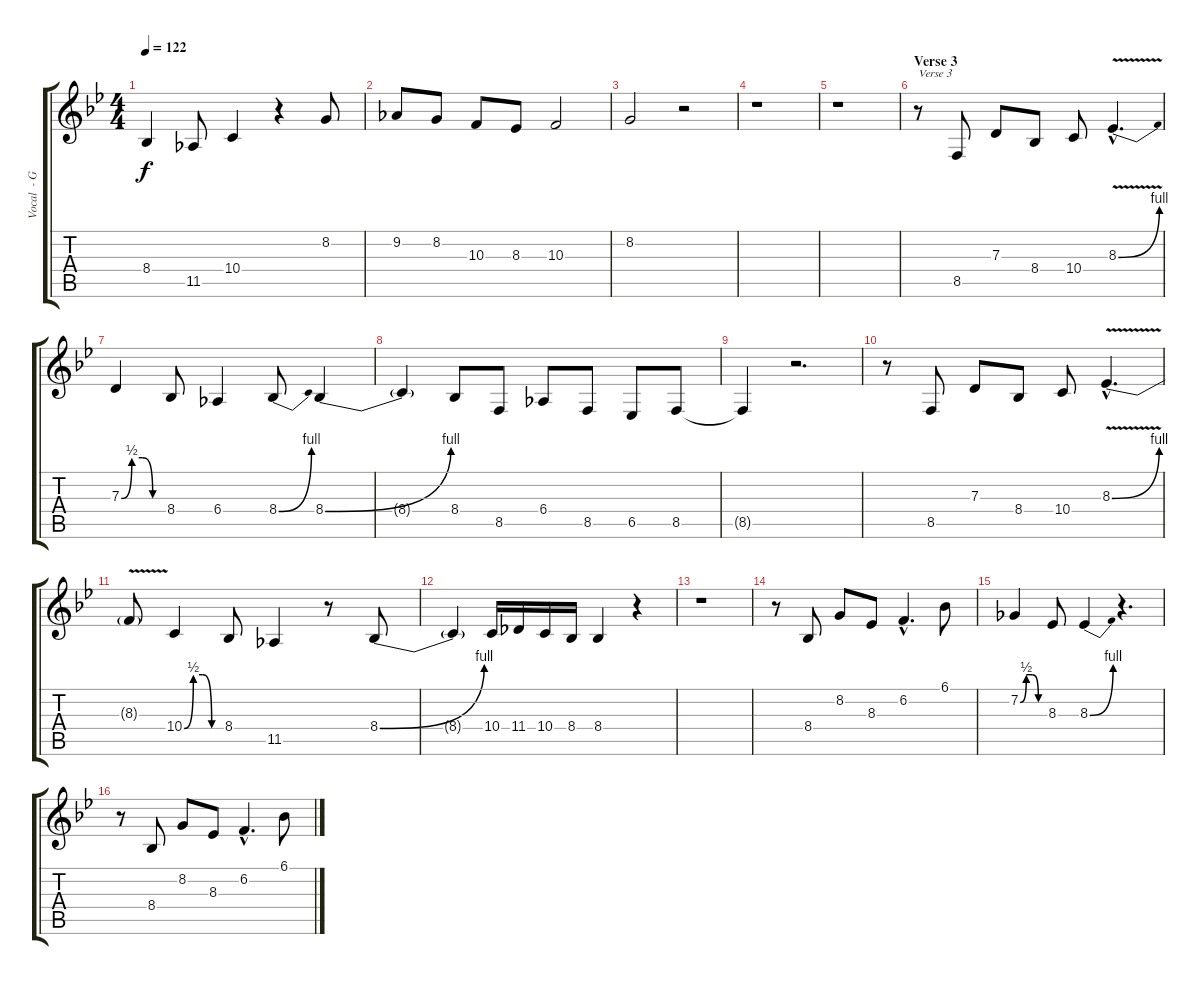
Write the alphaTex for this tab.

\track ("Vocal  - George Benson" "Vocal  - G") {instrument lead2sawtooth}
\staff {score tabs}
\tuning (E4 B3 G3 D3 A2 E2) {hide}
\ts (4 4)
\tempo 122
\clef g2
\ks bb
8.4{t}.4{dy f} 11.5.8 10.4.4 r.4 8.2.8 |
9.2.8 8.2.8 10.3.8 8.3.8 10.3.2 |
8.2.2 r.2 |
r.1 |
r.1 |
\section ("" "Verse 3")
r.8{txt "Verse 3"} 8.5.8 7.3.8 8.4.8 10.4.8 8.3{be (bend 0 0 60 4) v hac}.4{d} |
7.3{be (custom 0 0 15 2 30 2 45 0 60 0)}.4 8.4.8 6.4.4 8.4{be (bend 0 0 60 4)}.8 8.4{be (bend 0 0 60 4)}.4 |
8.4{t}.4 8.4.8 8.5.8 6.4.8 8.5.8 6.5.8 8.5.8 |
8.5{t}.4 r.2{d} |
r.8 8.5.8 7.3.8 8.4.8 10.4.8 8.3{be (bend 0 0 60 4) v hac}.4{d} |
8.3{t}.8 10.4{be (custom 0 0 15 2 30 2 45 0 60 0)}.4 8.4.8 11.5.4 r.8 8.4{be (bend 0 0 60 4)}.8 |
8.4{t}.4 10.4.16 11.4.16 10.4.16 8.4.16 8.4.4 r.4 |
r.1 |
r.8 8.4.8 8.2.8 8.3.8 6.2{hac}.4{d} 6.1.8 |
7.2{be (custom 0 0 15 2 30 2 45 0 60 0)}.4 8.3.8 8.3{be (bend 0 0 60 4)}.4 r.4{d} |
r.8 8.4.8 8.2.8 8.3.8 6.2{hac}.4{d} 6.1.8
